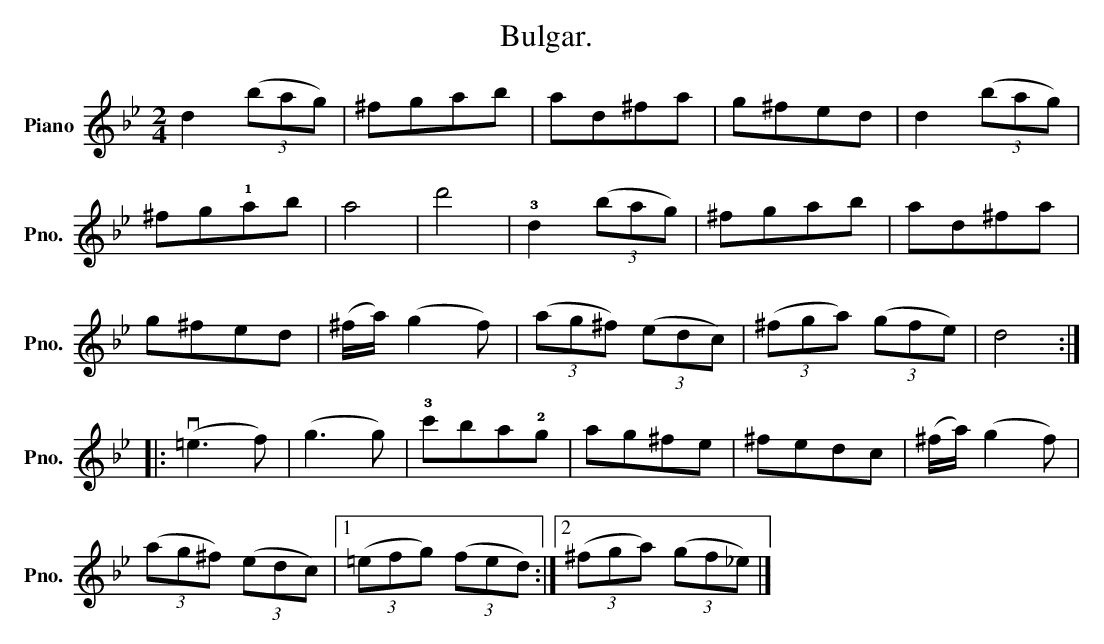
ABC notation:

X:1
T:Bulgar.
L:1/8
M:2/4
K:Gmin
V:1 treble nm="Piano" snm="Pno."
V:1
 d2 (3(bag) | ^fgab | ad^fa | g^fed | d2 (3(bag) |$ ^fg!1!ab | a4 | d'4 | !3!d2 (3(bag) | ^fgab | %10
 ad^fa |$ g^fed | (^f/a/) (g2 f) | (3(ag^f) (3(edc) | (3(^fga) (3(gfe) | d4 ::$ (v=e3 f) | (g3 g) | %18
 !3!c'ba!2!g | ag^fe | ^fedc | (^f/a/) (g2 f) |$ (3(ag^f) (3(edc) |1 (3(=efg) (3(fed) :|2 %24
 (3(^fga) (3(gf_e) |] %25
